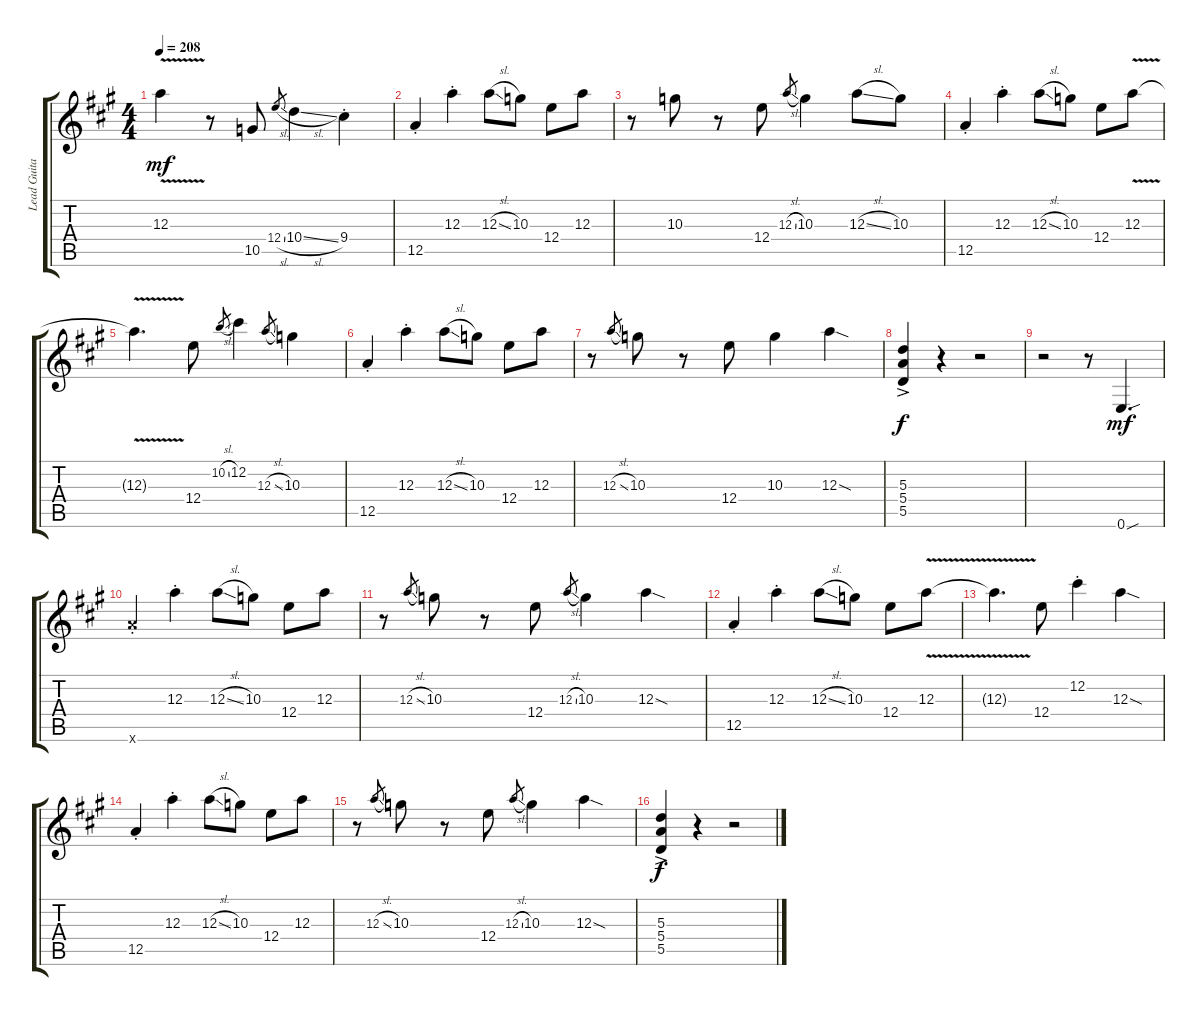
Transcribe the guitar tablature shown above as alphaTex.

\track ("Lead Guitar 1 (Duane)" "Lead Guita") {instrument overdrivenguitar}
\staff {score tabs}
\tuning (E4 Db4 A3 E3 A2 E2) {hide}
\ts (4 4)
\tempo 208
\clef g2
\ks a
12.3{v t}.4{dy mf} r.8 10.5.8 12.4{sl}.8{gr} 10.4{sl}.4 9.4{st}.4 |
12.5{st}.4 12.3{st}.4 12.3{sl}.8 10.3.8 12.4.8 12.3.8 |
r.8 10.3.8 r.8 12.4.8 12.3{sl}.8{gr} 10.3.4 12.3{sl}.8 10.3.8 |
12.5{st}.4 12.3{st}.4 12.3{sl}.8 10.3.8 12.4.8 12.3{v}.8 |
12.3{v t}.4{d} 12.4.8 10.2{sl}.8{gr} 12.2.4 12.3{sl}.8{gr} 10.3.4 |
12.5{st}.4 12.3{st}.4 12.3{sl}.8 10.3.8 12.4.8 12.3.8 |
r.8 12.3{sl}.8{gr} 10.3.8 r.8 12.4.8 10.3.4 12.3{sod}.4 |
(5.3{ac} 5.4{ac} 5.5{ac}).4{dy f} r.4 r.2 |
r.2 r.8 0.6{sou}.4{d dy mf} |
17.6{st x}.4 12.3{st}.4 12.3{sl}.8 10.3.8 12.4.8 12.3.8 |
r.8 12.3{sl}.8{gr} 10.3.8 r.8 12.4.8 12.3{sl}.8{gr} 10.3.4 12.3{sod}.4 |
12.5{st}.4 12.3{st}.4 12.3{sl}.8 10.3.8 12.4.8 12.3{v}.8 |
12.3{v t}.4{d} 12.4.8 12.2{st}.4 12.3{sod}.4 |
12.5{st}.4 12.3{st}.4 12.3{sl}.8 10.3.8 12.4.8 12.3.8 |
r.8 12.3{sl}.8{gr} 10.3.8 r.8 12.4.8 12.3{sl}.8{gr} 10.3.4 12.3{sod}.4 |
(5.3{ac} 5.4{ac} 5.5{ac}).4{dy f} r.4 r.2
